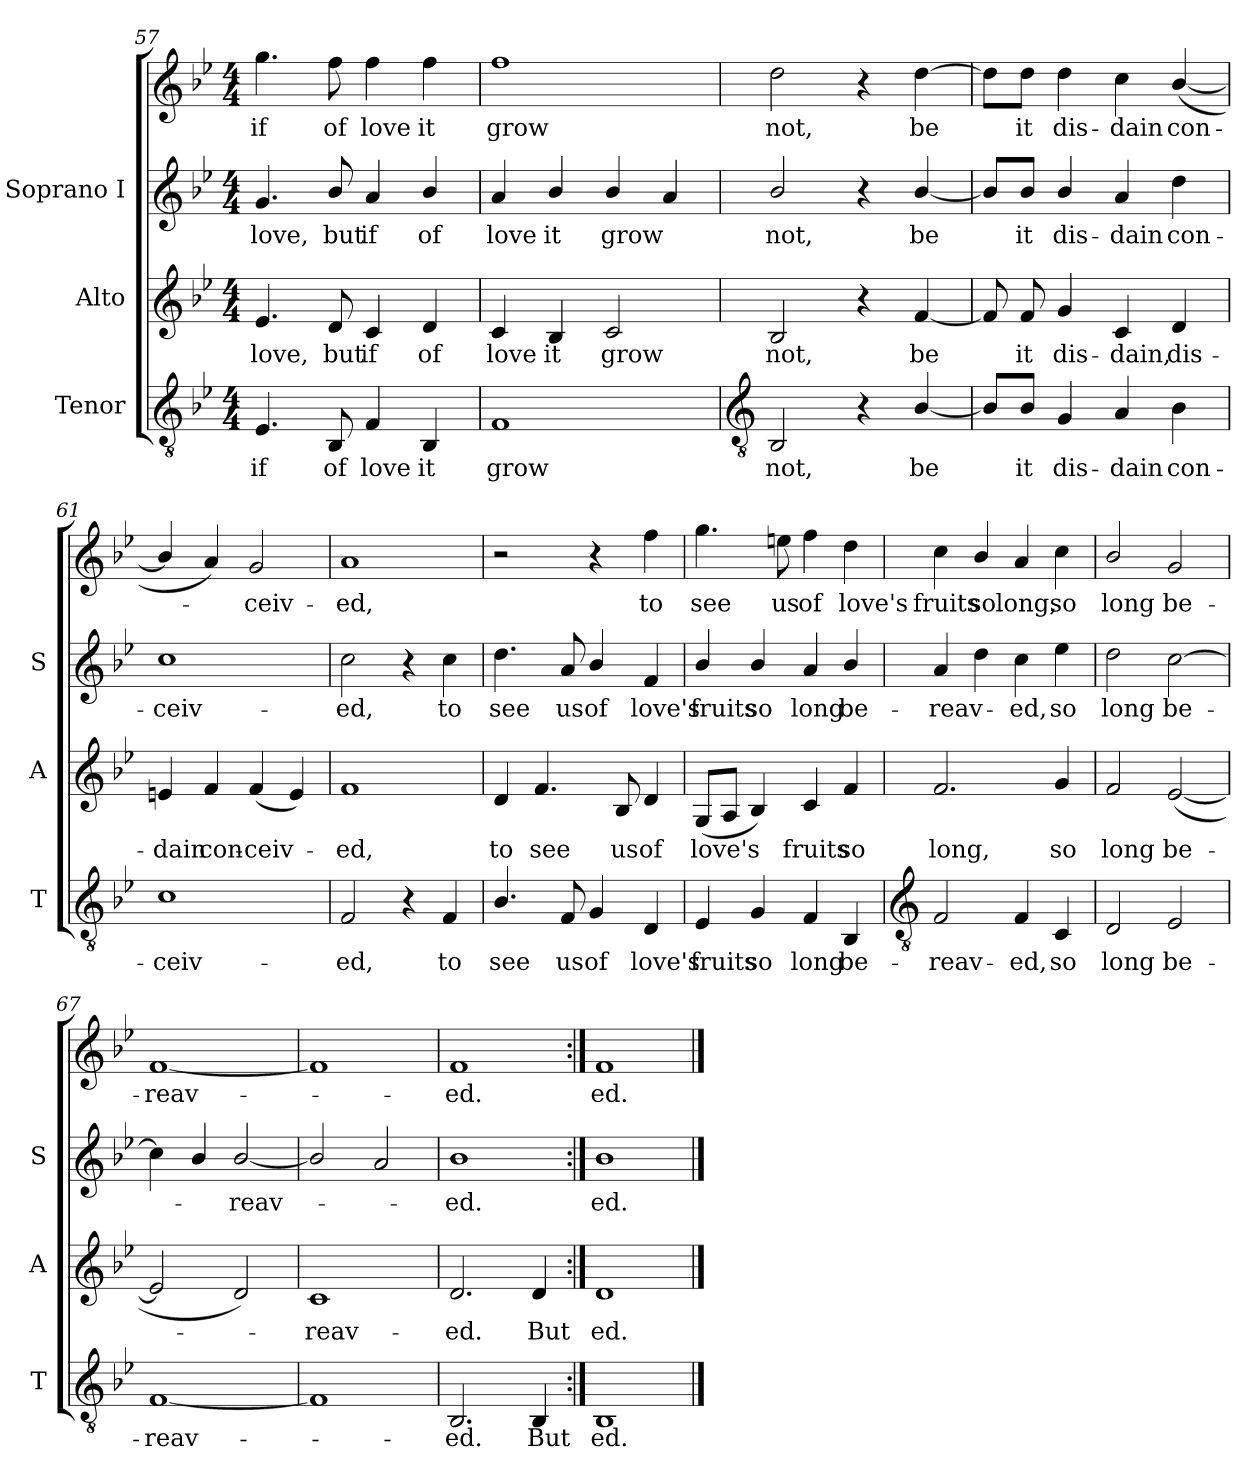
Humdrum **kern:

**kern	**text	**kern	**text	**kern	**text	**kern	**text
*part3	*part3	*part2	*part2	*part1	*part1	*part1	*part1
*staff4	*staff4	*staff3	*staff3	*staff2	*staff2	*staff1	*staff1
*I"Tenor	*	*I"Alto	*	*I"Soprano I	*	*	*
*I'T	*	*I'A	*	*I'S	*	*	*
*clefGv2	*	*clefG2	*	*clefG2	*	*clefG2	*
*k[b-e-]	*	*k[b-e-]	*	*k[b-e-]	*	*k[b-e-]	*
*B-:	*	*B-:	*	*B-:	*	*B-:	*
*M4/4	*	*M4/4	*	*M4/4	*	*M4/4	*
=57	=57	=57	=57	=57	=57	=57	=57
!	!LO:LY:b	!	!LO:LY:b	!	!LO:LY:b	!	!LO:LY:b
4.E-	if	4.e-	love,	4.g	love,	4.gg	if
!	!LO:LY:b	!	!LO:LY:b	!	!LO:LY:b	!	!LO:LY:b
8BB-	of	8d	but	8b-/	but	8ff	of
!	!LO:LY:b	!	!LO:LY:b	!	!LO:LY:b	!	!LO:LY:b
4F	love	4c	if	4a	if	4ff	love
!	!LO:LY:b	!	!LO:LY:b	!	!LO:LY:b	!	!LO:LY:b
4BB-	it	4d	of	4b-/	of	4ff	it
=58	=58	=58	=58	=58	=58	=58	=58
!	!LO:LY:b	!	!LO:LY:b	!	!LO:LY:b	!	!LO:LY:b
1F	grow	4c	love	4a	love	1ff	grow
!	!	!	!LO:LY:b	!	!LO:LY:b	!	!
.	.	4B-	it	4b-/	it	.	.
!	!	!	!LO:LY:b	!	!LO:LY:b	!	!
.	.	2c	grow	4b-/	grow	.	.
.	.	.	.	4a	.	.	.
!!LO:LB:g=z
=59	=59	=59	=59	=59	=59	=59	=59
*clefGv2	*	*	*	*	*	*	*
!	!LO:LY:b	!	!LO:LY:b	!	!LO:LY:b	!	!LO:LY:b
2BB-	not,	2B-	not,	2b-/	not,	2dd	not,
4r	.	4r	.	4r	.	4r	.
!	!LO:LY:b	!	!LO:LY:b	!	!LO:LY:b	!	!LO:LY:b
[4B-/	be	[4f	be	[4b-/	be	[4dd	be
=60	=60	=60	=60	=60	=60	=60	=60
8B-/L]	.	8f]	.	8b-/L]	.	8dd\L]	.
!	!LO:LY:b	!	!LO:LY:b	!	!LO:LY:b	!	!LO:LY:b
8B-/J	it	8f	it	8b-/J	it	8dd\J	it
!	!LO:LY:b	!	!LO:LY:b	!	!LO:LY:b	!	!LO:LY:b
4G	dis-	4g	dis-	4b-/	dis-	4dd	dis-
!	!LO:LY:b	!	!LO:LY:b	!	!LO:LY:b	!	!LO:LY:b
4A	-dain	4c	-dain,	4a	-dain	4cc	-dain
!	!LO:LY:b	!	!LO:LY:b	!	!LO:LY:b	!	!LO:LY:b
4B-	con-	4d	dis-	4dd	con-	(<[4b-/	con-
=61	=61	=61	=61	=61	=61	=61	=61
!	!LO:LY:b	!	!LO:LY:b	!	!LO:LY:b	!	!
1c	-ceiv-	4en	-dain	1cc	-ceiv-	4b-/]	.
!	!	!	!LO:LY:b	!	!	!	!
.	.	4f	con-	.	.	4a)	.
!	!	!	!LO:LY:b	!	!	!	!LO:LY:b
.	.	(<4f	-ceiv-	.	.	2g	-ceiv-
.	.	4e)	.	.	.	.	.
=62	=62	=62	=62	=62	=62	=62	=62
!	!LO:LY:b	!	!LO:LY:b	!	!LO:LY:b	!	!LO:LY:b
2F	-ed,	1f	ed,	2cc	ed,	1a	-ed,
4r	.	.	.	4r	.	.	.
!	!LO:LY:b	!	!	!	!LO:LY:b	!	!
4F	to	.	.	4cc	to	.	.
=63	=63	=63	=63	=63	=63	=63	=63
!	!LO:LY:b	!	!LO:LY:b	!	!LO:LY:b	!	!
4.B-/	see	4d	to	4.dd	see	2r	.
!	!	!	!LO:LY:b	!	!	!	!
.	.	4.f	see	.	.	.	.
!	!LO:LY:b	!	!	!	!LO:LY:b	!	!
8F	us	.	.	8a	us	.	.
!	!LO:LY:b	!	!	!	!LO:LY:b	!	!
4G	of	.	.	4b-/	of	4r	.
!	!	!	!LO:LY:b	!	!	!	!
.	.	8B-	us	.	.	.	.
!	!LO:LY:b	!	!LO:LY:b	!	!LO:LY:b	!	!LO:LY:b
4D	love's	4d	of	4f	love's	4ff	to
=64	=64	=64	=64	=64	=64	=64	=64
!	!LO:LY:b	!	!LO:LY:b	!	!LO:LY:b	!	!LO:LY:b
4E-	fruits	(<8GL	love's	4b-/	fruits	4.gg	see
.	.	8AJ	.	.	.	.	.
!	!LO:LY:b	!	!	!	!LO:LY:b	!	!
4G	so	4B-)	.	4b-/	so	.	.
!	!	!	!	!	!	!	!LO:LY:b
.	.	.	.	.	.	8een	us
!	!LO:LY:b	!	!LO:LY:b	!	!LO:LY:b	!	!LO:LY:b
4F	long	4c	fruits	4a	long	4ff	of
!	!LO:LY:b	!	!LO:LY:b	!	!LO:LY:b	!	!LO:LY:b
4BB-	be-	4f	so	4b-/	be-	4dd	love's
!!LO:LB:g=z
=65	=65	=65	=65	=65	=65	=65	=65
*clefGv2	*	*	*	*	*	*	*
!	!LO:LY:b	!	!LO:LY:b	!	!LO:LY:b	!	!LO:LY:b
2F	-reav-	2.f	long,	4a	reav-	4cc	-fruits
!	!	!	!	!	!	!	!LO:LY:b
.	.	.	.	4dd	.	4b-/	so
!	!LO:LY:b	!	!	!	!LO:LY:b	!	!LO:LY:b
4F	-ed,	.	.	4cc	-ed,	4a	long,
!	!LO:LY:b	!	!LO:LY:b	!	!LO:LY:b	!	!LO:LY:b
4C	so	4g	so	4ee-	so	4cc	so
=66	=66	=66	=66	=66	=66	=66	=66
!	!LO:LY:b	!	!LO:LY:b	!	!LO:LY:b	!	!LO:LY:b
2D	long	2f	long	2dd	-long	2b-/	long
!	!LO:LY:b	!	!LO:LY:b	!	!LO:LY:b	!	!LO:LY:b
2E-	be-	(<[2e-	be-	[2cc	be-	2g	be-
=67	=67	=67	=67	=67	=67	=67	=67
!	!LO:LY:b	!	!	!	!	!	!LO:LY:b
[1F	-reav-	2e-]	.	4cc]	.	[1f	-reav-
.	.	.	.	4b-/	.	.	.
!	!	!	!	!	!LO:LY:b	!	!
.	.	2d)	.	[2b-/	reav-	.	.
=68	=68	=68	=68	=68	=68	=68	=68
!	!	!	!LO:LY:b	!	!	!	!
1F]	.	1c	reav-	2b-/]	.	1f]	.
.	.	.	.	2a	.	.	.
=69	=69	=69	=69	=69	=69	=69	=69
!	!LO:LY:b	!	!LO:LY:b	!	!LO:LY:b	!	!LO:LY:b
2.BB-	ed.	2.d	-ed.	1b-	ed.	1f	ed.
!	!LO:LY:b	!	!LO:LY:b	!	!	!	!
4BB-	But	4d	But	.	.	.	.
=70:|!	=70:|!	=70:|!	=70:|!	=70:|!	=70:|!	=70:|!	=70:|!
!	!LO:LY:b	!	!LO:LY:b	!	!LO:LY:b	!	!LO:LY:b
1BB-	ed.	1d	ed.	1b-	ed.	1f	ed.
==	==	==	==	==	==	==	==
*-	*-	*-	*-	*-	*-	*-	*-
